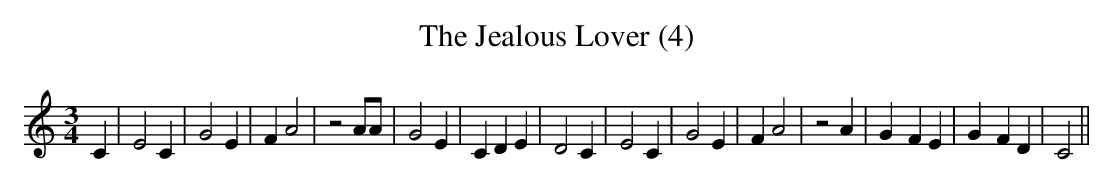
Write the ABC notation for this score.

X:1
T:The Jealous Lover (4)
M:3/4
L:1/4
K:C
 C| E2 C| G2 E| F A2| z2 A/2A/2| G2 E| C D E| D2 C| E2 C| G2 E| F A2|\
 z2 A| G- F E| G- F D| C2||
